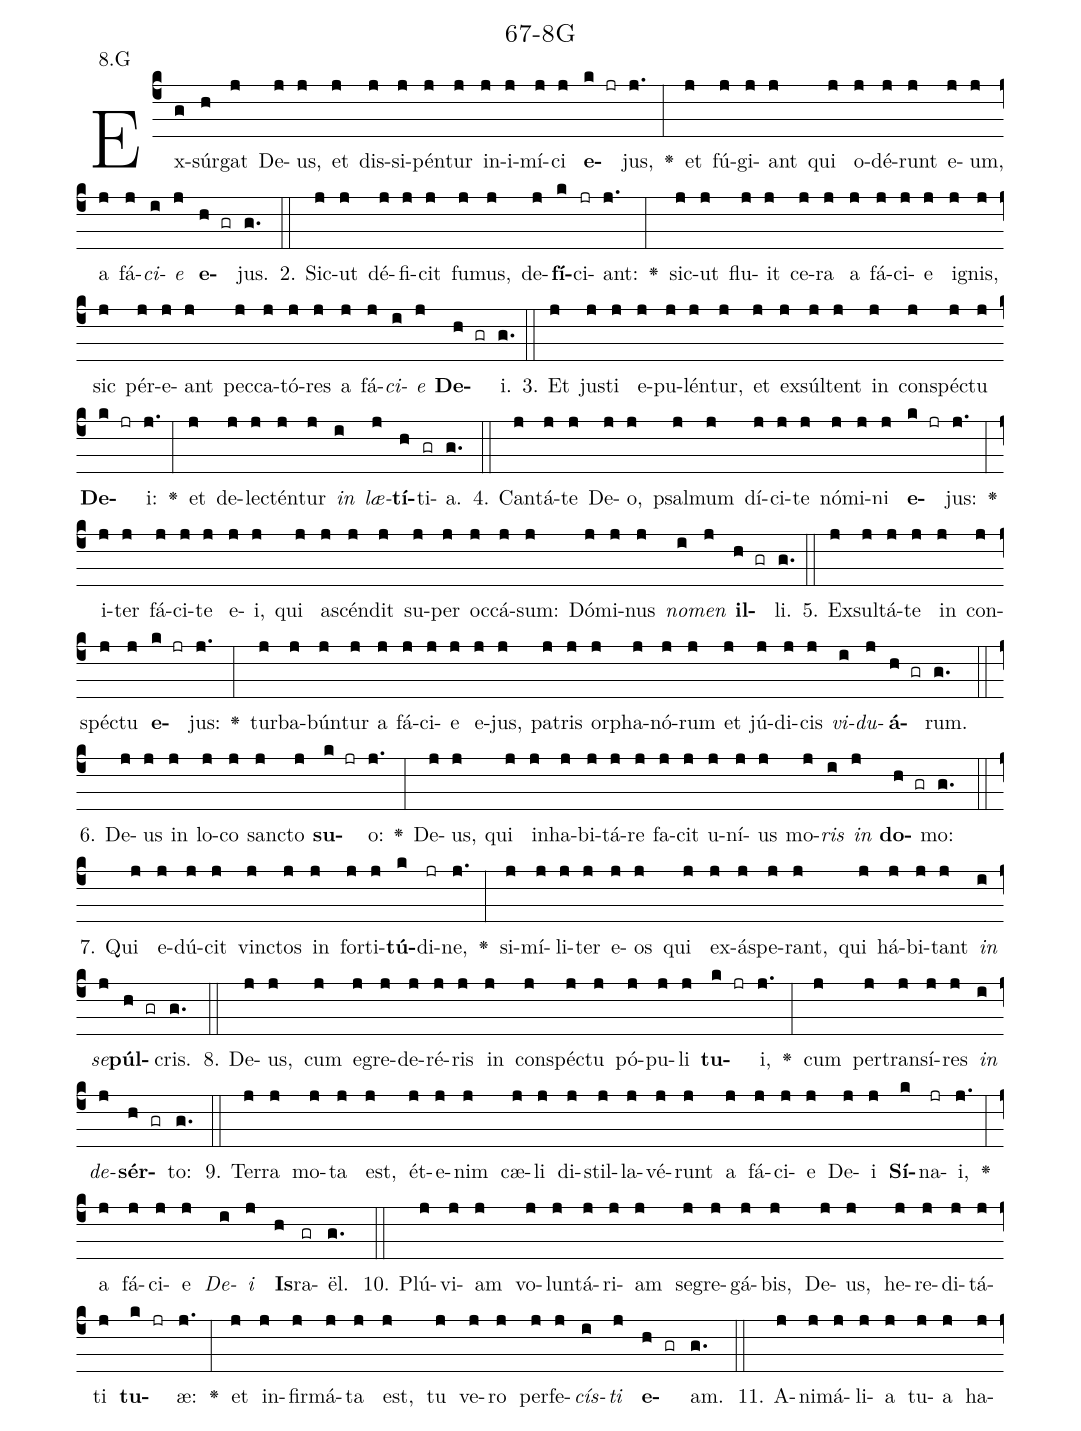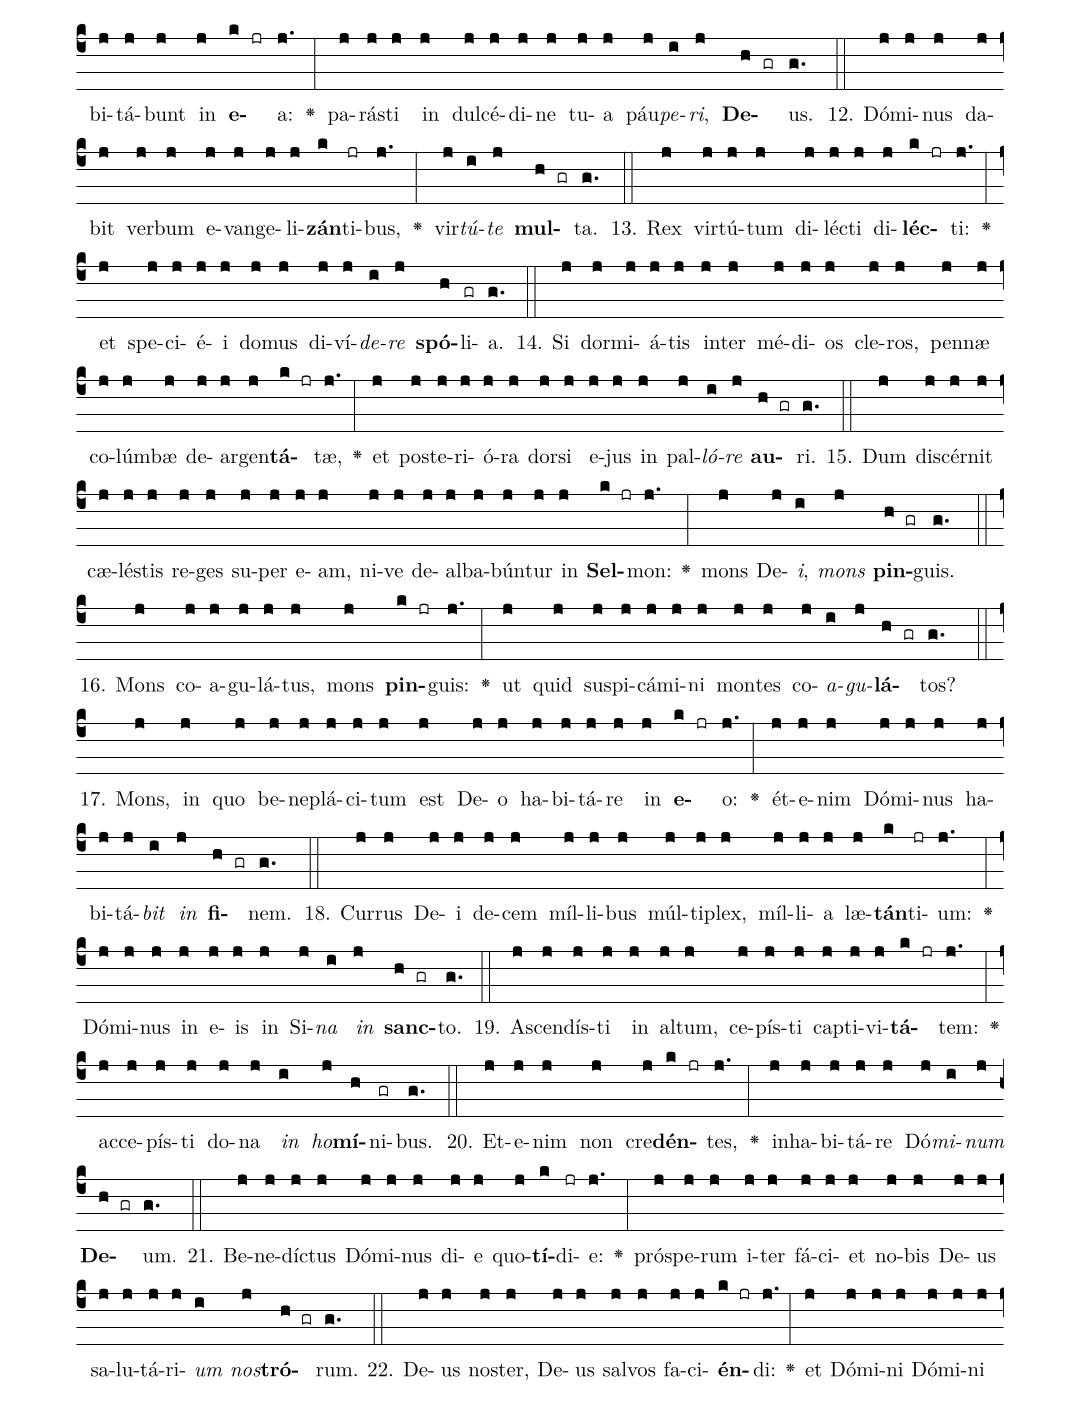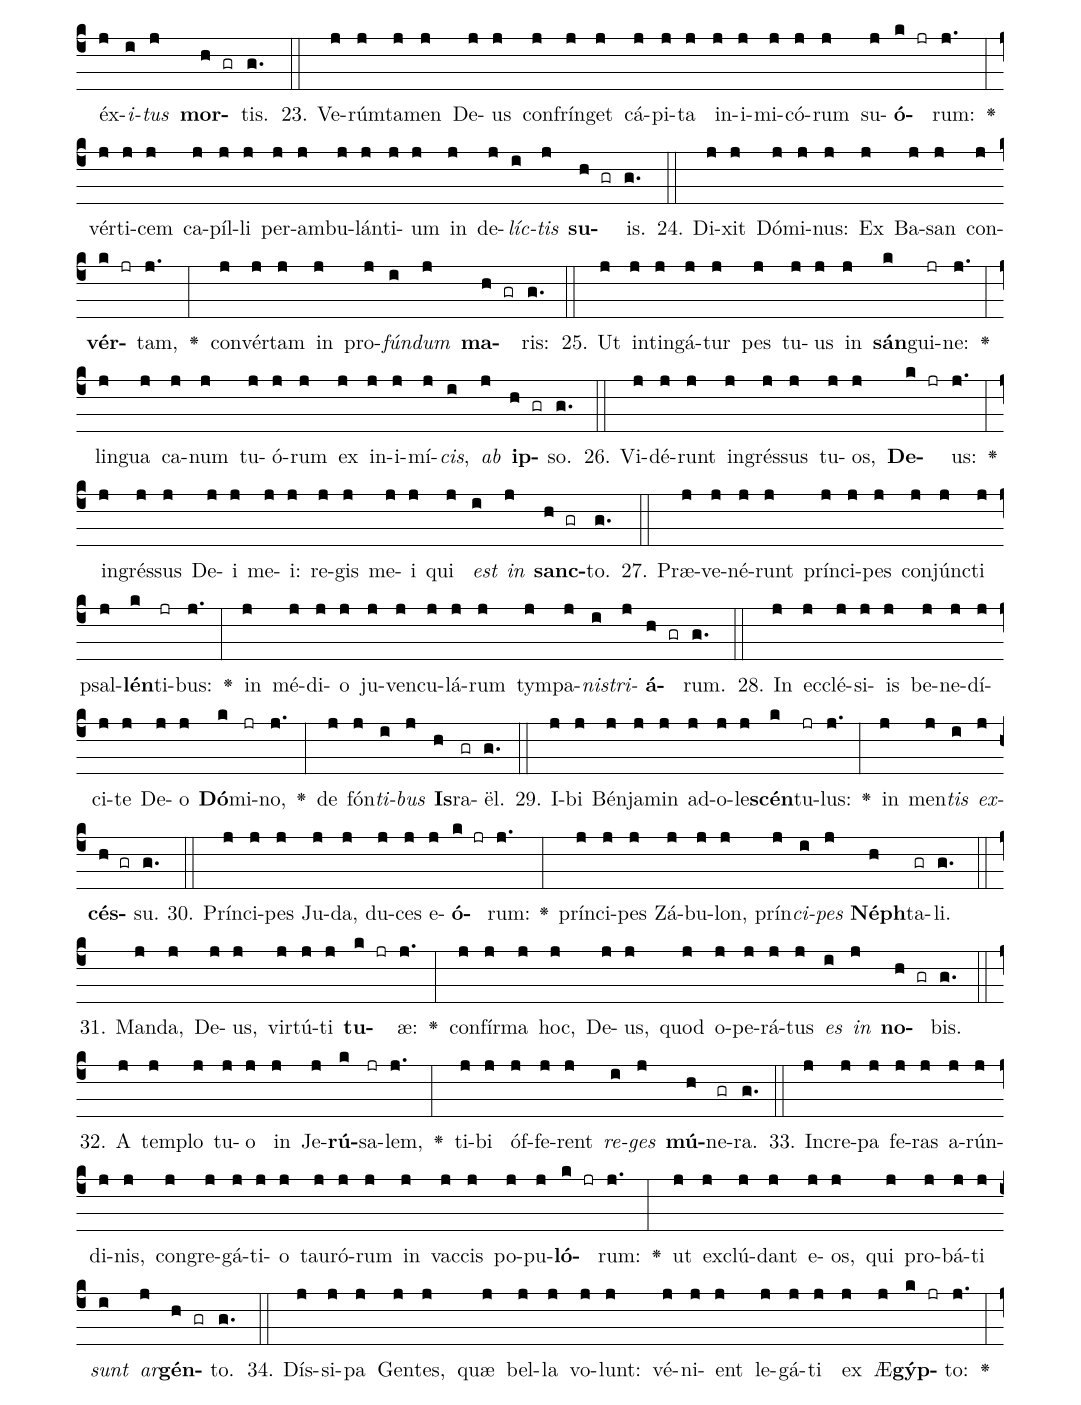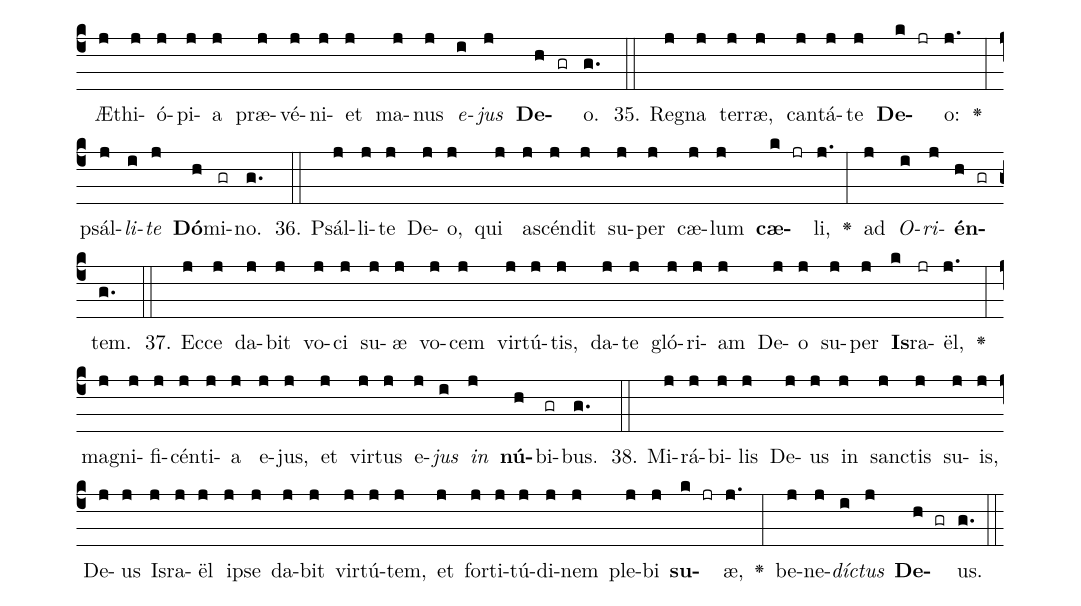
name: 67-8G;
annotation: 8.G;
%%
(c4)Ex(g)súr(h)gat(j) De(j)us,(j) et(j) dis(j)si(j)pén(j)tur(j) in(j)i(j)mí(j)ci(j) <b>e</b>(k jr)jus,(j.) <v>\greheightstar</v>(:) et(j) fú(j)gi(j)ant(j) qui(j) o(j)dé(j)runt(j) e(j)um,(j) a(j) fá(j)<i>ci</i>(i)<i>e</i>(j) <b>e</b>(h gr)jus.(g.) (::)
2. Sic(j)ut(j) dé(j)fi(j)cit(j) fu(j)mus,(j) de(j)<b>fí</b>(k)ci(jr)ant:(j.) <v>\greheightstar</v>(:) sic(j)ut(j) flu(j)it(j) ce(j)ra(j) a(j) fá(j)ci(j)e(j) i(j)gnis,(j) sic(j) pér(j)e(j)ant(j) pec(j)ca(j)tó(j)res(j) a(j) fá(j)<i>ci</i>(i)<i>e</i>(j) <b>De</b>(h gr)i.(g.) (::)
3. Et(j) jus(j)ti(j) e(j)pu(j)lén(j)tur,(j) et(j) ex(j)súl(j)tent(j) in(j) con(j)spéc(j)tu(j) <b>De</b>(k jr)i:(j.) <v>\greheightstar</v>(:) et(j) de(j)lec(j)tén(j)tur(j) <i>in</i>(i) <i>læ</i>(j)<b>tí</b>(h)ti(gr)a.(g.) (::)
4. Can(j)tá(j)te(j) De(j)o,(j) psal(j)mum(j) dí(j)ci(j)te(j) nó(j)mi(j)ni(j) <b>e</b>(k jr)jus:(j.) <v>\greheightstar</v>(:) i(j)ter(j) fá(j)ci(j)te(j) e(j)i,(j) qui(j) a(j)scén(j)dit(j) su(j)per(j) oc(j)cá(j)sum:(j) Dó(j)mi(j)nus(j) <i>no</i>(i)<i>men</i>(j) <b>il</b>(h gr)li.(g.) (::)
5. Ex(j)sul(j)tá(j)te(j) in(j) con(j)spéc(j)tu(j) <b>e</b>(k jr)jus:(j.) <v>\greheightstar</v>(:) tur(j)ba(j)bún(j)tur(j) a(j) fá(j)ci(j)e(j) e(j)jus,(j) pa(j)tris(j) or(j)pha(j)nó(j)rum(j) et(j) jú(j)di(j)cis(j) <i>vi</i>(i)<i>du</i>(j)<b>á</b>(h gr)rum.(g.) (::)
6. De(j)us(j) in(j) lo(j)co(j) sanc(j)to(j) <b>su</b>(k jr)o:(j.) <v>\greheightstar</v>(:) De(j)us,(j) qui(j) in(j)ha(j)bi(j)tá(j)re(j) fa(j)cit(j) u(j)ní(j)us(j) mo(j)<i>ris</i>(i) <i>in</i>(j) <b>do</b>(h gr)mo:(g.) (::)
7. Qui(j) e(j)dú(j)cit(j) vinc(j)tos(j) in(j) for(j)ti(j)<b>tú</b>(k)di(jr)ne,(j.) <v>\greheightstar</v>(:) si(j)mí(j)li(j)ter(j) e(j)os(j) qui(j) ex(j)ás(j)pe(j)rant,(j) qui(j) há(j)bi(j)tant(j) <i>in</i>(i) <i>se</i>(j)<b>púl</b>(h gr)cris.(g.) (::)
8. De(j)us,(j) cum(j) e(j)gre(j)de(j)ré(j)ris(j) in(j) con(j)spéc(j)tu(j) pó(j)pu(j)li(j) <b>tu</b>(k jr)i,(j.) <v>\greheightstar</v>(:) cum(j) per(j)trans(j)í(j)res(j) <i>in</i>(i) <i>de</i>(j)<b>sér</b>(h gr)to:(g.) (::)
9. Ter(j)ra(j) mo(j)ta(j) est,(j) ét(j)e(j)nim(j) cæ(j)li(j) di(j)stil(j)la(j)vé(j)runt(j) a(j) fá(j)ci(j)e(j) De(j)i(j) <b>Sí</b>(k)na(jr)i,(j.) <v>\greheightstar</v>(:) a(j) fá(j)ci(j)e(j) <i>De</i>(i)<i>i</i>(j) <b>Is</b>(h)ra(gr)ël.(g.) (::)
10. Plú(j)vi(j)am(j) vo(j)lun(j)tá(j)ri(j)am(j) se(j)gre(j)gá(j)bis,(j) De(j)us,(j) he(j)re(j)di(j)tá(j)ti(j) <b>tu</b>(k jr)æ:(j.) <v>\greheightstar</v>(:) et(j) in(j)fir(j)má(j)ta(j) est,(j) tu(j) ve(j)ro(j) per(j)fe(j)<i>cís</i>(i)<i>ti</i>(j) <b>e</b>(h gr)am.(g.) (::)
11. A(j)ni(j)má(j)li(j)a(j) tu(j)a(j) ha(j)bi(j)tá(j)bunt(j) in(j) <b>e</b>(k jr)a:(j.) <v>\greheightstar</v>(:) pa(j)rás(j)ti(j) in(j) dul(j)cé(j)di(j)ne(j) tu(j)a(j) páu(j)<i>pe</i>(i)<i>ri</i>,(j) <b>De</b>(h gr)us.(g.) (::)
12. Dó(j)mi(j)nus(j) da(j)bit(j) ver(j)bum(j) e(j)van(j)ge(j)li(j)<b>zán</b>(k)ti(jr)bus,(j.) <v>\greheightstar</v>(:) vir(j)<i>tú</i>(i)<i>te</i>(j) <b>mul</b>(h gr)ta.(g.) (::)
13. Rex(j) vir(j)tú(j)tum(j) di(j)léc(j)ti(j) di(j)<b>léc</b>(k jr)ti:(j.) <v>\greheightstar</v>(:) et(j) spe(j)ci(j)é(j)i(j) do(j)mus(j) di(j)ví(j)<i>de</i>(i)<i>re</i>(j) <b>spó</b>(h)li(gr)a.(g.) (::)
14. Si(j) dor(j)mi(j)á(j)tis(j) in(j)ter(j) mé(j)di(j)os(j) cle(j)ros,(j) pen(j)næ(j) co(j)lúm(j)bæ(j) de(j)ar(j)gen(j)<b>tá</b>(k jr)tæ,(j.) <v>\greheightstar</v>(:) et(j) post(j)e(j)ri(j)ó(j)ra(j) dor(j)si(j) e(j)jus(j) in(j) pal(j)<i>ló</i>(i)<i>re</i>(j) <b>au</b>(h gr)ri.(g.) (::)
15. Dum(j) di(j)scér(j)nit(j) cæ(j)lés(j)tis(j) re(j)ges(j) su(j)per(j) e(j)am,(j) ni(j)ve(j) de(j)al(j)ba(j)bún(j)tur(j) in(j) <b>Sel</b>(k jr)mon:(j.) <v>\greheightstar</v>(:) mons(j) De(j)<i>i</i>,(i) <i>mons</i>(j) <b>pin</b>(h gr)guis.(g.) (::)
16. Mons(j) co(j)a(j)gu(j)lá(j)tus,(j) mons(j) <b>pin</b>(k jr)guis:(j.) <v>\greheightstar</v>(:) ut(j) quid(j) su(j)spi(j)cá(j)mi(j)ni(j) mon(j)tes(j) co(j)<i>a</i>(i)<i>gu</i>(j)<b>lá</b>(h gr)tos?(g.) (::)
17. Mons,(j) in(j) quo(j) be(j)ne(j)plá(j)ci(j)tum(j) est(j) De(j)o(j) ha(j)bi(j)tá(j)re(j) in(j) <b>e</b>(k jr)o:(j.) <v>\greheightstar</v>(:) ét(j)e(j)nim(j) Dó(j)mi(j)nus(j) ha(j)bi(j)tá(j)<i>bit</i>(i) <i>in</i>(j) <b>fi</b>(h gr)nem.(g.) (::)
18. Cur(j)rus(j) De(j)i(j) de(j)cem(j) míl(j)li(j)bus(j) múl(j)ti(j)plex,(j) míl(j)li(j)a(j) læ(j)<b>tán</b>(k)ti(jr)um:(j.) <v>\greheightstar</v>(:) Dó(j)mi(j)nus(j) in(j) e(j)is(j) in(j) Si(j)<i>na</i>(i) <i>in</i>(j) <b>sanc</b>(h gr)to.(g.) (::)
19. A(j)scen(j)dís(j)ti(j) in(j) al(j)tum,(j) ce(j)pís(j)ti(j) cap(j)ti(j)vi(j)<b>tá</b>(k jr)tem:(j.) <v>\greheightstar</v>(:) ac(j)ce(j)pís(j)ti(j) do(j)na(j) <i>in</i>(i) <i>ho</i>(j)<b>mí</b>(h)ni(gr)bus.(g.) (::)
20. Et(j)e(j)nim(j) non(j) cre(j)<b>dén</b>(k jr)tes,(j.) <v>\greheightstar</v>(:) in(j)ha(j)bi(j)tá(j)re(j) Dó(j)<i>mi</i>(i)<i>num</i>(j) <b>De</b>(h gr)um.(g.) (::)
21. Be(j)ne(j)díc(j)tus(j) Dó(j)mi(j)nus(j) di(j)e(j) quo(j)<b>tí</b>(k)di(jr)e:(j.) <v>\greheightstar</v>(:) pró(j)spe(j)rum(j) i(j)ter(j) fá(j)ci(j)et(j) no(j)bis(j) De(j)us(j) sa(j)lu(j)tá(j)ri(j)<i>um</i>(i) <i>nos</i>(j)<b>tró</b>(h gr)rum.(g.) (::)
22. De(j)us(j) nos(j)ter,(j) De(j)us(j) sal(j)vos(j) fa(j)ci(j)<b>én</b>(k jr)di:(j.) <v>\greheightstar</v>(:) et(j) Dó(j)mi(j)ni(j) Dó(j)mi(j)ni(j) éx(j)<i>i</i>(i)<i>tus</i>(j) <b>mor</b>(h gr)tis.(g.) (::)
23. Ve(j)rúm(j)ta(j)men(j) De(j)us(j) con(j)frín(j)get(j) cá(j)pi(j)ta(j) in(j)i(j)mi(j)có(j)rum(j) su(j)<b>ó</b>(k jr)rum:(j.) <v>\greheightstar</v>(:) vér(j)ti(j)cem(j) ca(j)píl(j)li(j) per(j)am(j)bu(j)lán(j)ti(j)um(j) in(j) de(j)<i>líc</i>(i)<i>tis</i>(j) <b>su</b>(h gr)is.(g.) (::)
24. Di(j)xit(j) Dó(j)mi(j)nus:(j) Ex(j) Ba(j)san(j) con(j)<b>vér</b>(k jr)tam,(j.) <v>\greheightstar</v>(:) con(j)vér(j)tam(j) in(j) pro(j)<i>fún</i>(i)<i>dum</i>(j) <b>ma</b>(h gr)ris:(g.) (::)
25. Ut(j) in(j)tin(j)gá(j)tur(j) pes(j) tu(j)us(j) in(j) <b>sán</b>(k)gui(jr)ne:(j.) <v>\greheightstar</v>(:) lin(j)gua(j) ca(j)num(j) tu(j)ó(j)rum(j) ex(j) in(j)i(j)mí(j)<i>cis</i>,(i) <i>ab</i>(j) <b>ip</b>(h gr)so.(g.) (::)
26. Vi(j)dé(j)runt(j) in(j)grés(j)sus(j) tu(j)os,(j) <b>De</b>(k jr)us:(j.) <v>\greheightstar</v>(:) in(j)grés(j)sus(j) De(j)i(j) me(j)i:(j) re(j)gis(j) me(j)i(j) qui(j) <i>est</i>(i) <i>in</i>(j) <b>sanc</b>(h gr)to.(g.) (::)
27. Præ(j)ve(j)né(j)runt(j) prín(j)ci(j)pes(j) con(j)júnc(j)ti(j) psal(j)<b>lén</b>(k)ti(jr)bus:(j.) <v>\greheightstar</v>(:) in(j) mé(j)di(j)o(j) ju(j)ven(j)cu(j)lá(j)rum(j) tym(j)pa(j)<i>nis</i>(i)<i>tri</i>(j)<b>á</b>(h gr)rum.(g.) (::)
28. In(j) ec(j)clé(j)si(j)is(j) be(j)ne(j)dí(j)ci(j)te(j) De(j)o(j) <b>Dó</b>(k)mi(jr)no,(j.) <v>\greheightstar</v>(:) de(j) fón(j)<i>ti</i>(i)<i>bus</i>(j) <b>Is</b>(h)ra(gr)ël.(g.) (::)
29. I(j)bi(j) Bén(j)ja(j)min(j) ad(j)o(j)le(j)<b>scén</b>(k)tu(jr)lus:(j.) <v>\greheightstar</v>(:) in(j) men(j)<i>tis</i>(i) <i>ex</i>(j)<b>cés</b>(h gr)su.(g.) (::)
30. Prín(j)ci(j)pes(j) Ju(j)da,(j) du(j)ces(j) e(j)<b>ó</b>(k jr)rum:(j.) <v>\greheightstar</v>(:) prín(j)ci(j)pes(j) Zá(j)bu(j)lon,(j) prín(j)<i>ci</i>(i)<i>pes</i>(j) <b>Néph</b>(h)ta(gr)li.(g.) (::)
31. Man(j)da,(j) De(j)us,(j) vir(j)tú(j)ti(j) <b>tu</b>(k jr)æ:(j.) <v>\greheightstar</v>(:) con(j)fír(j)ma(j) hoc,(j) De(j)us,(j) quod(j) o(j)pe(j)rá(j)tus(j) <i>es</i>(i) <i>in</i>(j) <b>no</b>(h gr)bis.(g.) (::)
32. A(j) tem(j)plo(j) tu(j)o(j) in(j) Je(j)<b>rú</b>(k)sa(jr)lem,(j.) <v>\greheightstar</v>(:) ti(j)bi(j) óf(j)fe(j)rent(j) <i>re</i>(i)<i>ges</i>(j) <b>mú</b>(h)ne(gr)ra.(g.) (::)
33. In(j)cre(j)pa(j) fe(j)ras(j) a(j)rún(j)di(j)nis,(j) con(j)gre(j)gá(j)ti(j)o(j) tau(j)ró(j)rum(j) in(j) vac(j)cis(j) po(j)pu(j)<b>ló</b>(k jr)rum:(j.) <v>\greheightstar</v>(:) ut(j) ex(j)clú(j)dant(j) e(j)os,(j) qui(j) pro(j)bá(j)ti(j) <i>sunt</i>(i) <i>ar</i>(j)<b>gén</b>(h gr)to.(g.) (::)
34. Dís(j)si(j)pa(j) Gen(j)tes,(j) quæ(j) bel(j)la(j) vo(j)lunt:(j) vé(j)ni(j)ent(j) le(j)gá(j)ti(j) ex(j) Æ(j)<b>gýp</b>(k jr)to:(j.) <v>\greheightstar</v>(:) Æ(j)thi(j)ó(j)pi(j)a(j) præ(j)vé(j)ni(j)et(j) ma(j)nus(j) <i>e</i>(i)<i>jus</i>(j) <b>De</b>(h gr)o.(g.) (::)
35. Re(j)gna(j) ter(j)ræ,(j) can(j)tá(j)te(j) <b>De</b>(k jr)o:(j.) <v>\greheightstar</v>(:) psál(j)<i>li</i>(i)<i>te</i>(j) <b>Dó</b>(h)mi(gr)no.(g.) (::)
36. Psál(j)li(j)te(j) De(j)o,(j) qui(j) a(j)scén(j)dit(j) su(j)per(j) cæ(j)lum(j) <b>cæ</b>(k jr)li,(j.) <v>\greheightstar</v>(:) ad(j) <i>O</i>(i)<i>ri</i>(j)<b>én</b>(h gr)tem.(g.) (::)
37. Ec(j)ce(j) da(j)bit(j) vo(j)ci(j) su(j)æ(j) vo(j)cem(j) vir(j)tú(j)tis,(j) da(j)te(j) gló(j)ri(j)am(j) De(j)o(j) su(j)per(j) <b>Is</b>(k)ra(jr)ël,(j.) <v>\greheightstar</v>(:) ma(j)gni(j)fi(j)cén(j)ti(j)a(j) e(j)jus,(j) et(j) vir(j)tus(j) e(j)<i>jus</i>(i) <i>in</i>(j) <b>nú</b>(h)bi(gr)bus.(g.) (::)
38. Mi(j)rá(j)bi(j)lis(j) De(j)us(j) in(j) sanc(j)tis(j) su(j)is,(j) De(j)us(j) Is(j)ra(j)ël(j) ip(j)se(j) da(j)bit(j) vir(j)tú(j)tem,(j) et(j) for(j)ti(j)tú(j)di(j)nem(j) ple(j)bi(j) <b>su</b>(k jr)æ,(j.) <v>\greheightstar</v>(:) be(j)ne(j)<i>díc</i>(i)<i>tus</i>(j) <b>De</b>(h gr)us.(g.) (::)
